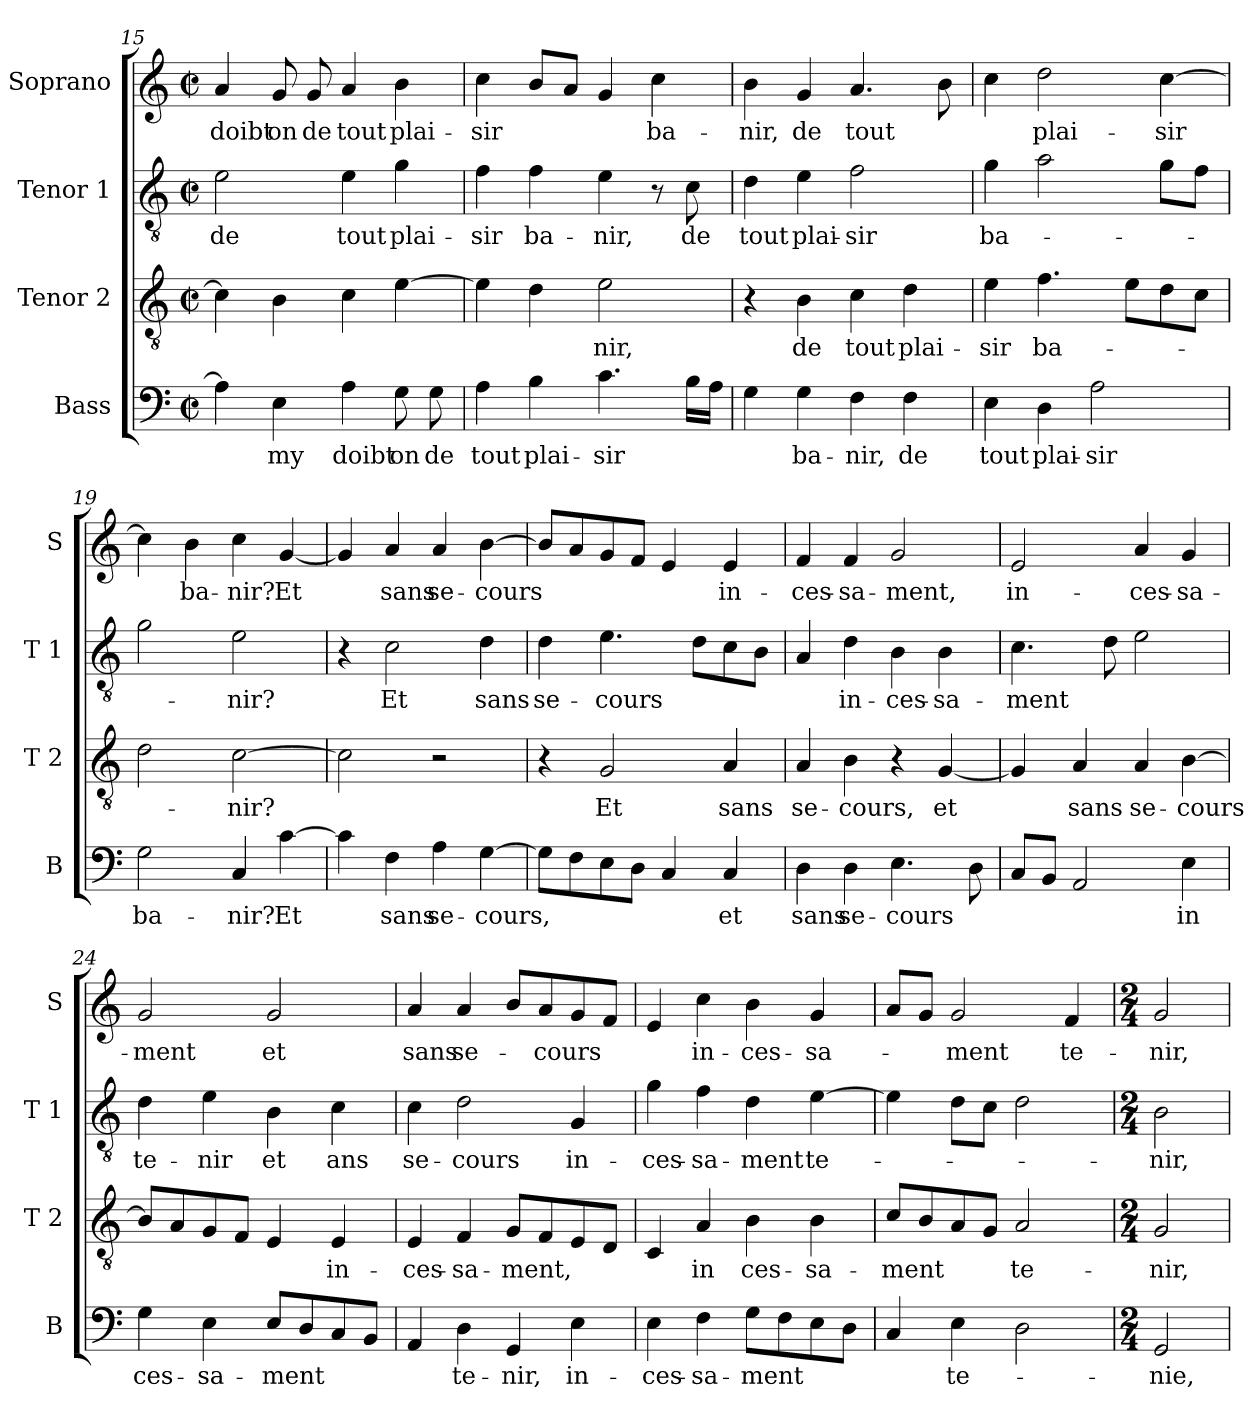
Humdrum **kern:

**kern	**text	**kern	**text	**kern	**text	**kern	**text
*part4	*part4	*part3	*part3	*part2	*part2	*part1	*part1
*staff4	*staff4	*staff3	*staff3	*staff2	*staff2	*staff1	*staff1
*I"Bass	*	*I"Tenor 2	*	*I"Tenor 1	*	*I"Soprano	*
*I'B	*	*I'T 2	*	*I'T 1	*	*I'S	*
!!LO:LB:g=z
*clefF4	*	*clefGv2	*	*clefGv2	*	*clefG2	*
*k[]	*	*k[]	*	*k[]	*	*k[]	*
*C:	*	*C:	*	*C:	*	*C:	*
*M2/2	*	*M2/2	*	*M2/2	*	*M2/2	*
*met(c|)	*	*met(c|)	*	*met(c|)	*	*met(c|)	*
=15	=15	=15	=15	=15	=15	=15	=15
!	!	!	!	!	!LO:LY:b	!	!LO:LY:b
4A\]	.	4c\]	.	2e\	de	4a/	doibt
!	!LO:LY:b	!	!	!	!	!	!LO:LY:b
4E\	my	4B\	.	.	.	8g/	on
!	!	!	!	!	!	!	!LO:LY:b
.	.	.	.	.	.	8g/	de
!	!LO:LY:b	!	!	!	!LO:LY:b	!	!LO:LY:b
4A\	doibt	4c\	.	4e\	tout	4a/	tout
!	!LO:LY:b	!	!	!	!LO:LY:b	!	!LO:LY:b
8G\	on	[4e\	.	4g\	plai-	4b\	plai-
!	!LO:LY:b	!	!	!	!	!	!
8G\	de	.	.	.	.	.	.
=16	=16	=16	=16	=16	=16	=16	=16
!	!LO:LY:b	!	!	!	!LO:LY:b	!	!LO:LY:b
4A\	tout	4e\]	.	4f\	-sir	4cc\	-sir
!	!LO:LY:b	!	!	!	!LO:LY:b	!	!
4B\	plai-	4d\	.	4f\	ba-	8b/L	.
.	.	.	.	.	.	8a/J	.
!	!LO:LY:b	!	!LO:LY:b	!	!LO:LY:b	!	!
4.c\	-sir	2e\	-nir,	4e\	-nir,	4g/	.
!	!	!	!	!	!	!	!LO:LY:b
.	.	.	.	8r	.	4cc\	ba-
!	!	!	!	!	!LO:LY:b	!	!
16B\LL	.	.	.	8c\	de	.	.
16A\JJ	.	.	.	.	.	.	.
=17	=17	=17	=17	=17	=17	=17	=17
!	!	!	!	!	!LO:LY:b	!	!LO:LY:b
4G\	.	4r	.	4d\	tout	4b\	-nir,
!	!LO:LY:b	!	!LO:LY:b	!	!LO:LY:b	!	!LO:LY:b
4G\	ba-	4B\	de	4e\	plai-	4g/	de
!	!LO:LY:b	!	!LO:LY:b	!	!LO:LY:b	!	!LO:LY:b
4F\	-nir,	4c\	tout	2f\	-sir	4.a/	tout
!	!LO:LY:b	!	!LO:LY:b	!	!	!	!
4F\	de	4d\	plai-	.	.	.	.
.	.	.	.	.	.	8b\	.
=18	=18	=18	=18	=18	=18	=18	=18
!	!LO:LY:b	!	!LO:LY:b	!	!LO:LY:b	!	!
4E\	tout	4e\	-sir	4g\	ba-	4cc\	.
!	!LO:LY:b	!	!LO:LY:b	!	!	!	!LO:LY:b
4D\	plai-	4.f\	ba-	2a\	.	2dd\	plai-
!	!LO:LY:b	!	!	!	!	!	!
2A\	-sir	.	.	.	.	.	.
.	.	8e\L	.	.	.	.	.
!	!	!	!	!	!	!	!LO:LY:b
.	.	8d\	.	8g\L	.	[4cc\	-sir
.	.	8c\J	.	8f\J	.	.	.
=19	=19	=19	=19	=19	=19	=19	=19
!	!LO:LY:b	!	!	!	!	!	!
2G\	ba-	2d\	.	2g\	.	4cc\]	.
!	!	!	!	!	!	!	!LO:LY:b
.	.	.	.	.	.	4b\	ba-
!	!LO:LY:b	!	!LO:LY:b	!	!LO:LY:b	!	!LO:LY:b
4C/	-nir?	[2c\	-nir?	2e\	-nir?	4cc\	-nir?
!	!LO:LY:b	!	!	!	!	!	!LO:LY:b
[4c\	Et	.	.	.	.	[4g/	Et
!!LO:LB:g=z
=20	=20	=20	=20	=20	=20	=20	=20
4c\]	.	2c\]	.	4r	.	4g/]	.
!	!LO:LY:b	!	!	!	!LO:LY:b	!	!LO:LY:b
4F\	sans	.	.	2c\	Et	4a/	sans
!	!LO:LY:b	!	!	!	!	!	!LO:LY:b
4A\	se-	2r	.	.	.	4a/	se-
!	!LO:LY:b	!	!	!	!LO:LY:b	!	!LO:LY:b
[4G\	-cours,	.	.	4d\	sans	[4b\	-cours
=21	=21	=21	=21	=21	=21	=21	=21
!	!	!	!	!	!LO:LY:b	!	!
8G\L]	.	4r	.	4d\	se-	8b/L]	.
8F\	.	.	.	.	.	8a/	.
!	!	!	!LO:LY:b	!	!LO:LY:b	!	!
8E\	.	2G/	Et	4.e\	-cours	8g/	.
8D\J	.	.	.	.	.	8f/J	.
4C/	.	.	.	.	.	4e/	.
.	.	.	.	8d\L	.	.	.
!	!LO:LY:b	!	!LO:LY:b	!	!	!	!LO:LY:b
4C/	et	4A/	sans	8c\	.	4e/	in-
.	.	.	.	8B\J	.	.	.
=22	=22	=22	=22	=22	=22	=22	=22
!	!LO:LY:b	!	!LO:LY:b	!	!	!	!LO:LY:b
4D\	sans	4A/	se-	4A/	.	4f/	-ces-
!	!LO:LY:b	!	!LO:LY:b	!	!LO:LY:b	!	!LO:LY:b
4D\	se-	4B\	-cours,	4d\	in-	4f/	-sa-
!	!LO:LY:b	!	!	!	!LO:LY:b	!	!LO:LY:b
4.E\	-cours	4r	.	4B\	-ces-	2g/	-ment,
!	!	!	!LO:LY:b	!	!LO:LY:b	!	!
.	.	[4G/	et	4B\	-sa-	.	.
8D\	.	.	.	.	.	.	.
=23	=23	=23	=23	=23	=23	=23	=23
!	!	!	!	!	!LO:LY:b	!	!LO:LY:b
8C/L	.	4G/]	.	4.c\	-ment	2e/	in-
8BB/J	.	.	.	.	.	.	.
!	!	!	!LO:LY:b	!	!	!	!
2AA/	.	4A/	sans	.	.	.	.
.	.	.	.	8d\	.	.	.
!	!	!	!LO:LY:b	!	!	!	!LO:LY:b
.	.	4A/	se-	2e\	.	4a/	-ces-
!	!LO:LY:b	!	!LO:LY:b	!	!	!	!LO:LY:b
4E\	in	[4B\	-cours	.	.	4g/	-sa-
=24	=24	=24	=24	=24	=24	=24	=24
!	!LO:LY:b	!	!	!	!LO:LY:b	!	!LO:LY:b
4G\	ces-	8B/L]	.	4d\	te-	2g/	-ment
.	.	8A/	.	.	.	.	.
!	!LO:LY:b	!	!	!	!LO:LY:b	!	!
4E\	-sa-	8G/	.	4e\	-nir	.	.
.	.	8F/J	.	.	.	.	.
!	!LO:LY:b	!	!	!	!LO:LY:b	!	!LO:LY:b
8E/L	-ment	4E/	.	4B\	et	2g/	et
8D/	.	.	.	.	.	.	.
!	!	!	!LO:LY:b	!	!LO:LY:b	!	!
8C/	.	4E/	in-	4c\	ans	.	.
8BB/J	.	.	.	.	.	.	.
!!LO:PB:g=z
=25	=25	=25	=25	=25	=25	=25	=25
!	!	!	!LO:LY:b	!	!LO:LY:b	!	!LO:LY:b
4AA/	.	4E/	-ces-	4c\	se-	4a/	sans
!	!LO:LY:b	!	!LO:LY:b	!	!LO:LY:b	!	!LO:LY:b
4D\	te-	4F/	-sa-	2d\	-cours	4a/	se-
!	!LO:LY:b	!	!LO:LY:b	!	!	!	!
4GG/	-nir,	8G/L	-ment,	.	.	8b/L	.
!	!	!	!	!	!	!	!LO:LY:b
.	.	8F/	.	.	.	8a/	-cours
!	!LO:LY:b	!	!	!	!LO:LY:b	!	!
4E\	in-	8E/	.	4G/	in-	8g/	.
.	.	8D/J	.	.	.	8f/J	.
=26	=26	=26	=26	=26	=26	=26	=26
!	!LO:LY:b	!	!	!	!LO:LY:b	!	!
4E\	-ces-	4C/	.	4g\	-ces-	4e/	.
!	!LO:LY:b	!	!LO:LY:b	!	!LO:LY:b	!	!LO:LY:b
4F\	-sa-	4A/	in	4f\	-sa-	4cc\	in-
!	!LO:LY:b	!	!LO:LY:b	!	!LO:LY:b	!	!LO:LY:b
8G\L	-ment	4B\	ces-	4d\	-ment	4b\	-ces-
8F\	.	.	.	.	.	.	.
!	!	!	!LO:LY:b	!	!LO:LY:b	!	!LO:LY:b
8E\	.	4B\	-sa-	[4e\	te-	4g/	-sa-
8D\J	.	.	.	.	.	.	.
=27	=27	=27	=27	=27	=27	=27	=27
!	!	!	!LO:LY:b	!	!	!	!
4C/	.	8c/L	-ment	4e\]	.	8a/L	.
.	.	8B/	.	.	.	8g/J	.
!	!LO:LY:b	!	!	!	!	!	!LO:LY:b
4E\	te-	8A/	.	8d\L	.	2g/	-ment
.	.	8G/J	.	8c\J	.	.	.
!	!	!	!LO:LY:b	!	!	!	!
2D\	.	2A/	te-	2d\	.	.	.
!	!	!	!	!	!	!	!LO:LY:b
.	.	.	.	.	.	4f/	te-
=28	=28	=28	=28	=28	=28	=28	=28
*M2/4	*	*M2/4	*	*M2/4	*	*M2/4	*
!	!LO:LY:b	!	!LO:LY:b	!	!LO:LY:b	!	!LO:LY:b
2GG/	-nie,	2G/	-nir,	2B\	-nir,	2g/	-nir,
=	=	=	=	=	=	=	=
*-	*-	*-	*-	*-	*-	*-	*-
